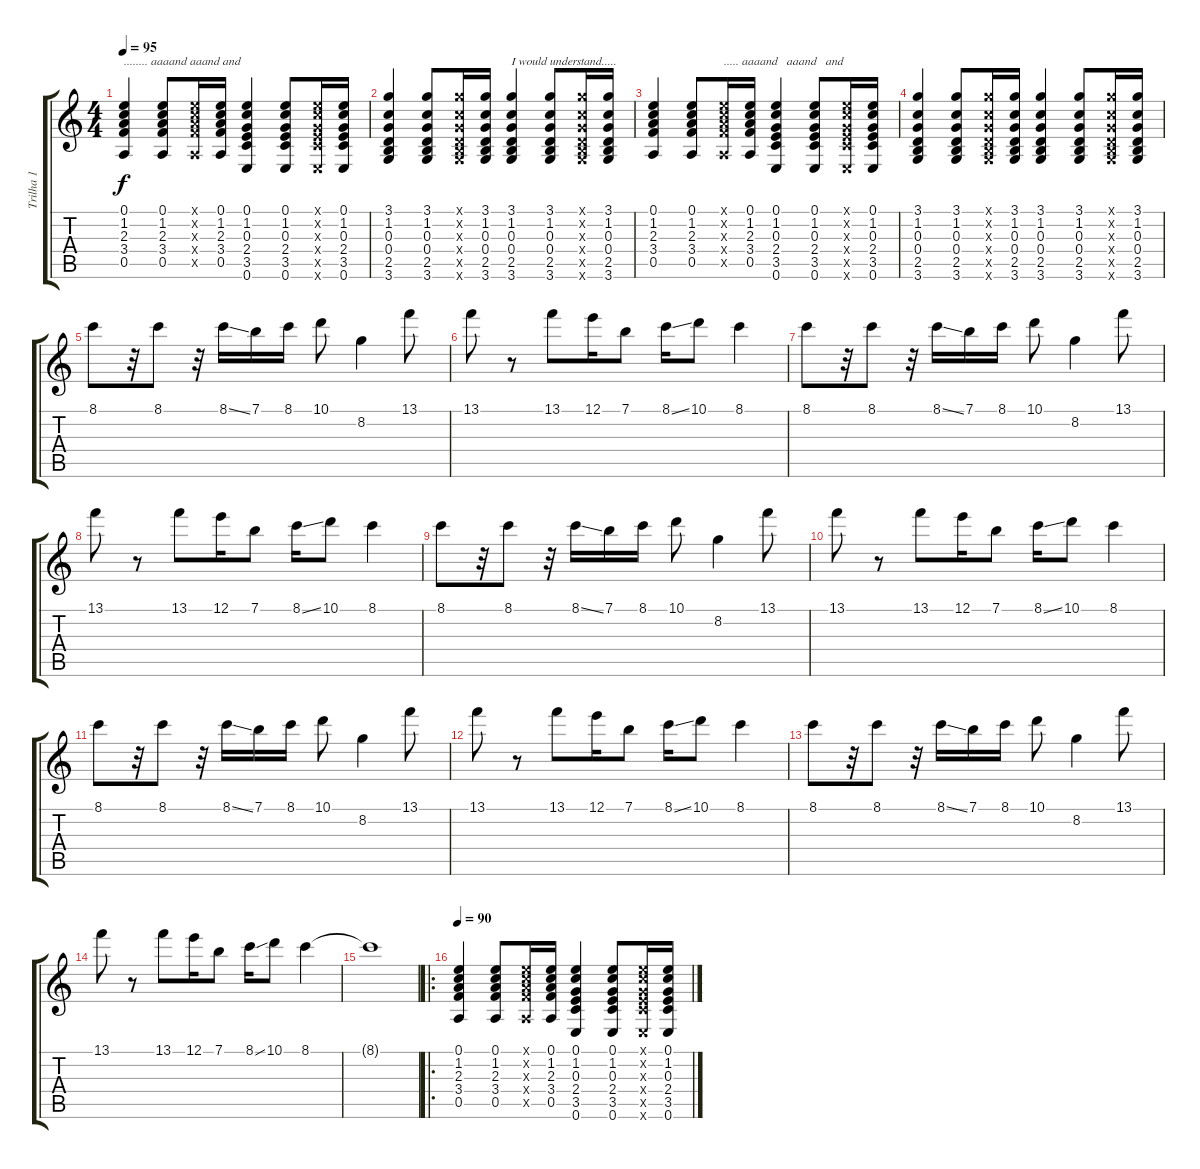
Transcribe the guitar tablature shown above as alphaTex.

\track ("Trilha 1" "Trilha 1") {instrument acousticguitarsteel}
\staff {score tabs}
\tuning (E4 B3 G3 D3 A2 E2) {hide}
\ts (4 4)
\tempo 95
\clef g2
\ks c
(0.1 1.2 2.3 3.4 0.5).4{txt "........ aaaand aaand and" dy f} (0.1 1.2 2.3 3.4 0.5).8 (0.1{x} 1.2{x} 2.3{x} 3.4{x} 0.5{x}).16 (0.1 1.2 2.3 3.4 0.5).16 (0.1 1.2 0.3 2.4 3.5 0.6).4 (0.1 1.2 0.3 2.4 3.5 0.6).8 (0.1{x} 1.2{x} 0.3{x} 2.4{x} 3.5{x} 0.6{x}).16 (0.1 1.2 0.3 2.4 3.5 0.6).16 |
(3.1 1.2 0.3 0.4 2.5 3.6).4 (3.1 1.2 0.3 0.4 2.5 3.6).8 (3.1{x} 1.2{x} 0.3{x} 0.4{x} 2.5{x} 3.6{x}).16 (3.1 1.2 0.3 0.4 2.5 3.6).16 (3.1 1.2 0.3 0.4 2.5 3.6).4{txt "I would understand....."} (3.1 1.2 0.3 0.4 2.5 3.6).8 (3.1{x} 1.2{x} 0.3{x} 0.4{x} 2.5{x} 3.6{x}).16 (3.1 1.2 0.3 0.4 2.5 3.6).16 |
(0.1 1.2 2.3 3.4 0.5).4 (0.1 1.2 2.3 3.4 0.5).8 (0.1{x} 1.2{x} 2.3{x} 3.4{x} 0.5{x}).16{txt "..... aaaand   aaand   and"} (0.1 1.2 2.3 3.4 0.5).16 (0.1 1.2 0.3 2.4 3.5 0.6).4 (0.1 1.2 0.3 2.4 3.5 0.6).8 (0.1{x} 1.2{x} 0.3{x} 2.4{x} 3.5{x} 0.6{x}).16 (0.1 1.2 0.3 2.4 3.5 0.6).16 |
(3.1 1.2 0.3 0.4 2.5 3.6).4{volume 0} (3.1 1.2 0.3 0.4 2.5 3.6).8 (3.1{x} 1.2{x} 0.3{x} 0.4{x} 2.5{x} 3.6{x}).16 (3.1 1.2 0.3 0.4 2.5 3.6).16 (3.1 1.2 0.3 0.4 2.5 3.6).4 (3.1 1.2 0.3 0.4 2.5 3.6).8 (3.1{x} 1.2{x} 0.3{x} 0.4{x} 2.5{x} 3.6{x}).16 (3.1 1.2 0.3 0.4 2.5 3.6).16 |
8.1.8{volume 1} r.32 8.1.8 r.32 8.1{ss}.16 7.1.16 8.1.16 10.1.8 8.2.4 13.1.8 |
13.1.8{volume 2} r.8 13.1.8 12.1.16 7.1.8 8.1{ss}.16 10.1.8 8.1.4 |
8.1.8{volume 5} r.32 8.1.8 r.32 8.1{ss}.16 7.1.16 8.1.16 10.1.8 8.2.4 13.1.8 |
13.1.8{volume 6} r.8 13.1.8 12.1.16 7.1.8 8.1{ss}.16 10.1.8 8.1.4 |
8.1.8{volume 8} r.32 8.1.8 r.32 8.1{ss}.16 7.1.16 8.1.16 10.1.8 8.2.4 13.1.8 |
13.1.8{volume 9} r.8 13.1.8 12.1.16 7.1.8 8.1{ss}.16 10.1.8 8.1.4 |
8.1.8{volume 10} r.32 8.1.8 r.32 8.1{ss}.16 7.1.16 8.1.16 10.1.8 8.2.4 13.1.8 |
13.1.8{volume 10} r.8 13.1.8 12.1.16 7.1.8 8.1{ss}.16 10.1.8 8.1.4 |
8.1.8{volume 12} r.32 8.1.8 r.32 8.1{ss}.16 7.1.16 8.1.16 10.1.8 8.2.4 13.1.8 |
13.1.8{volume 12} r.8 13.1.8 12.1.16 7.1.8 8.1{ss}.16 10.1.8 8.1.4 |
8.1{t}.1 |
\ro
\tempo 90
(0.1 1.2 2.3 3.4 0.5).4 (0.1 1.2 2.3 3.4 0.5).8 (0.1{x} 1.2{x} 2.3{x} 3.4{x} 0.5{x}).16 (0.1 1.2 2.3 3.4 0.5).16 (0.1 1.2 0.3 2.4 3.5 0.6).4 (0.1 1.2 0.3 2.4 3.5 0.6).8 (0.1{x} 1.2{x} 0.3{x} 2.4{x} 3.5{x} 0.6{x}).16 (0.1 1.2 0.3 2.4 3.5 0.6).16
